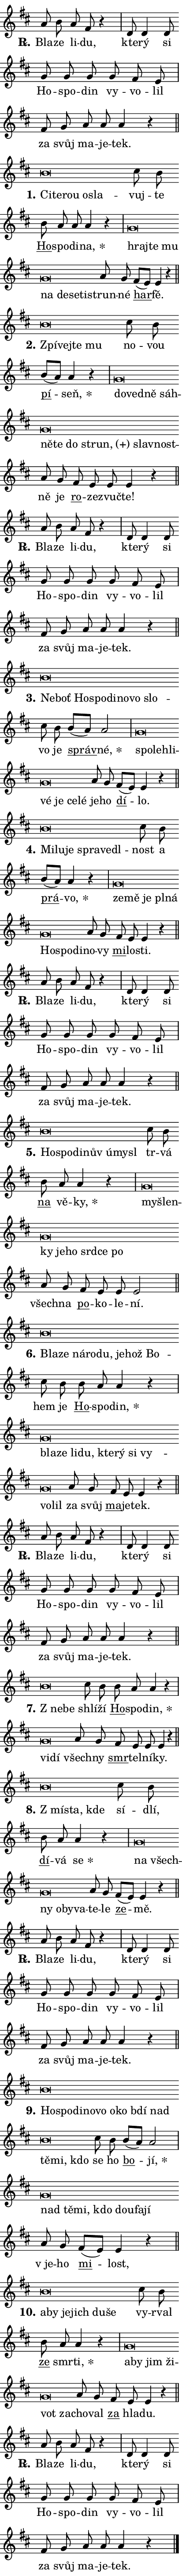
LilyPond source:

\version "2.24.0"
\header { tagline = "" }
\paper {
  indent = 0\cm
  top-margin = 0\cm
  right-margin = 0.13\cm % to fit lyric hyphens
  bottom-margin = 0\cm
  left-margin = 0\cm
  paper-width = 7\cm
  page-breaking = #ly:one-page-breaking
  system-system-spacing.basic-distance = #11
  score-system-spacing.basic-distance = #11
  ragged-last = ##f
}


%% Author: Thomas Morley
%% https://lists.gnu.org/archive/html/lilypond-user/2020-05/msg00002.html
#(define (line-position grob)
"Returns position of @var[grob} in current system:
   @code{'start}, if at first time-step
   @code{'end}, if at last time-step
   @code{'middle} otherwise
"
  (let* ((col (ly:item-get-column grob))
         (ln (ly:grob-object col 'left-neighbor))
         (rn (ly:grob-object col 'right-neighbor))
         (col-to-check-left (if (ly:grob? ln) ln col))
         (col-to-check-right (if (ly:grob? rn) rn col))
         (break-dir-left
           (and
             (ly:grob-property col-to-check-left 'non-musical #f)
             (ly:item-break-dir col-to-check-left)))
         (break-dir-right
           (and
             (ly:grob-property col-to-check-right 'non-musical #f)
             (ly:item-break-dir col-to-check-right))))
        (cond ((eqv? 1 break-dir-left) 'start)
              ((eqv? -1 break-dir-right) 'end)
              (else 'middle))))

#(define (tranparent-at-line-position vctor)
  (lambda (grob)
  "Relying on @code{line-position} select the relevant enry from @var{vctor}.
Used to determine transparency,"
    (case (line-position grob)
      ((end) (not (vector-ref vctor 0)))
      ((middle) (not (vector-ref vctor 1)))
      ((start) (not (vector-ref vctor 2))))))

noteHeadBreakVisibility =
#(define-music-function (break-visibility)(vector?)
"Makes @code{NoteHead}s transparent relying on @var{break-visibility}"
#{
  \override NoteHead.transparent =
    #(tranparent-at-line-position break-visibility)
#})

#(define delete-ledgers-for-transparent-note-heads
  (lambda (grob)
    "Reads whether a @code{NoteHead} is transparent.
If so this @code{NoteHead} is removed from @code{'note-heads} from
@var{grob}, which is supposed to be @code{LedgerLineSpanner}.
As a result ledgers are not printed for this @code{NoteHead}"
    (let* ((nhds-array (ly:grob-object grob 'note-heads))
           (nhds-list
             (if (ly:grob-array? nhds-array)
                 (ly:grob-array->list nhds-array)
                 '()))
           ;; Relies on the transparent-property being done before
           ;; Staff.LedgerLineSpanner.after-line-breaking is executed.
           ;; This is fragile ...
           (to-keep
             (remove
               (lambda (nhd)
                 (ly:grob-property nhd 'transparent #f))
               nhds-list)))
      ;; TODO find a better method to iterate over grob-arrays, similiar
      ;; to filter/remove etc for lists
      ;; For now rebuilt from scratch
      (set! (ly:grob-object grob 'note-heads)  '())
      (for-each
        (lambda (nhd)
          (ly:pointer-group-interface::add-grob grob 'note-heads nhd))
        to-keep))))

squashNotes = {
  \override NoteHead.X-extent = #'(-0.2 . 0.2)
  \override NoteHead.Y-extent = #'(-0.75 . 0)
  \override NoteHead.stencil =
    #(lambda (grob)
       (let ((pos (ly:grob-property grob 'staff-position)))
         (begin
           (if (< pos -7) (display "ERROR: Lower brevis then expected\n") (display ""))
           (if (<= pos -6) ly:text-interface::print ly:note-head::print))))
}
unSquashNotes = {
  \revert NoteHead.X-extent
  \revert NoteHead.Y-extent
  \revert NoteHead.stencil
}

hideNotes = \noteHeadBreakVisibility #begin-of-line-visible
unHideNotes = \noteHeadBreakVisibility #all-visible

% work-around for resetting accidentals
% https://lilypond.org/doc/v2.23/Documentation/notation/displaying-rhythms#unmetered-music
cadenzaMeasure = {
  \cadenzaOff
  \partial 1024 s1024
  \cadenzaOn
}

#(define-markup-command (accent layout props text) (markup?)
  "Underline accented syllable"
  (interpret-markup layout props
    #{\markup \override #'(offset . 4.3) \underline { #text }#}))

responsum = \markup \concat {
  "R" \hspace #-1.05 \path #0.1 #'((moveto 0 0.07) (lineto 0.9 0.8)) \hspace #0.05 "."
}

spaceSize = #0.6828661417322834 % exact space size for TeX Gyre Schola

\layout {
  \context {
    \Staff
    \remove "Time_signature_engraver"
    \override LedgerLineSpanner.after-line-breaking = #delete-ledgers-for-transparent-note-heads
  }
  \context {
    \Lyrics {
      \override LyricSpace.minimum-distance = \spaceSize
      \override LyricText.font-name = #"TeX Gyre Schola"
      \override LyricText.font-size = 1
      \override StanzaNumber.font-name = #"TeX Gyre Schola Bold"
      \override StanzaNumber.font-size = 1
    }
  }
  \context {
    \Score 
    \override NoteHead.text =
      #(lambda (grob) 
        (let ((pos (ly:grob-property grob 'staff-position)))
          #{\markup {
            \combine
              \halign #-0.55 \raise #(if (= pos -6) 0 0.5) \override #'(thickness . 2) \draw-line #'(3.2 . 0)
              \musicglyph "noteheads.sM1"
          }#}))
  }
}

% magnetic-lyrics.ily
%
%   written by
%     Jean Abou Samra <jean@abou-samra.fr>
%     Werner Lemberg <wl@gnu.org>
%
%   adapted by
%     Jiri Hon <jiri.hon@gmail.com>
%
% Version 2022-Apr-15

% https://www.mail-archive.com/lilypond-user@gnu.org/msg149350.html

#(define (Left_hyphen_pointer_engraver context)
   "Collect syllable-hyphen-syllable occurrences in lyrics and store
them in properties.  This engraver only looks to the left.  For
example, if the lyrics input is @code{foo -- bar}, it does the
following.

@itemize @bullet
@item
Set the @code{text} property of the @code{LyricHyphen} grob between
@q{foo} and @q{bar} to @code{foo}.

@item
Set the @code{left-hyphen} property of the @code{LyricText} grob with
text @q{foo} to the @code{LyricHyphen} grob between @q{foo} and
@q{bar}.
@end itemize

Use this auxiliary engraver in combination with the
@code{lyric-@/text::@/apply-@/magnetic-@/offset!} hook."
   (let ((hyphen #f)
         (text #f))
     (make-engraver
      (acknowledgers
       ((lyric-syllable-interface engraver grob source-engraver)
        (set! text grob)))
      (end-acknowledgers
       ((lyric-hyphen-interface engraver grob source-engraver)
        ;(when (not (grob::has-interface grob 'lyric-space-interface))
          (set! hyphen grob)));)
      ((stop-translation-timestep engraver)
       (when (and text hyphen)
         (ly:grob-set-object! text 'left-hyphen hyphen))
       (set! text #f)
       (set! hyphen #f)))))

#(define (lyric-text::apply-magnetic-offset! grob)
   "If the space between two syllables is less than the value in
property @code{LyricText@/.details@/.squash-threshold}, move the right
syllable to the left so that it gets concatenated with the left
syllable.

Use this function as a hook for
@code{LyricText@/.after-@/line-@/breaking} if the
@code{Left_@/hyphen_@/pointer_@/engraver} is active."
   (let ((hyphen (ly:grob-object grob 'left-hyphen #f)))
     (when hyphen
       (let ((left-text (ly:spanner-bound hyphen LEFT)))
         (when (grob::has-interface left-text 'lyric-syllable-interface)
           (let* ((common (ly:grob-common-refpoint grob left-text X))
                  (this-x-ext (ly:grob-extent grob common X))
                  (left-x-ext
                   (begin
                     ;; Trigger magnetism for left-text.
                     (ly:grob-property left-text 'after-line-breaking)
                     (ly:grob-extent left-text common X)))
                  ;; `delta` is the gap width between two syllables.
                  (delta (- (interval-start this-x-ext)
                            (interval-end left-x-ext)))
                  (details (ly:grob-property grob 'details))
                  (threshold (assoc-get 'squash-threshold details 0.2)))
             (when (< delta threshold)
               (let* (;; We have to manipulate the input text so that
                      ;; ligatures crossing syllable boundaries are not
                      ;; disabled.  For languages based on the Latin
                      ;; script this is essentially a beautification.
                      ;; However, for non-Western scripts it can be a
                      ;; necessity.
                      (lt (ly:grob-property left-text 'text))
                      (rt (ly:grob-property grob 'text))
                      (is-space (grob::has-interface hyphen 'lyric-space-interface))
                      (space (if is-space " " ""))
                      (extra-delta (if is-space spaceSize 0))
                      ;; Append new syllable.
                      (ltrt-space (if (and (string? lt) (string? rt))
                                (string-append lt space rt)
                                (make-concat-markup (list lt space rt))))
                      ;; Right-align `ltrt` to the right side.
                      (ltrt-space-markup (grob-interpret-markup
                               grob
                               (make-translate-markup
                                (cons (interval-length this-x-ext) 0)
                                (make-right-align-markup ltrt-space)))))
                 (begin
                   ;; Don't print `left-text`.
                   (ly:grob-set-property! left-text 'stencil #f)
                   ;; Set text and stencil (which holds all collected
                   ;; syllables so far) and shift it to the left.
                   (ly:grob-set-property! grob 'text ltrt-space)
                   (ly:grob-set-property! grob 'stencil ltrt-space-markup)
                   (ly:grob-translate-axis! grob (- (- delta extra-delta)) X))))))))))


#(define (lyric-hyphen::displace-bounds-first grob)
   ;; Make very sure this callback isn't triggered too early.
   (let ((left (ly:spanner-bound grob LEFT))
         (right (ly:spanner-bound grob RIGHT)))
     (ly:grob-property left 'after-line-breaking)
     (ly:grob-property right 'after-line-breaking)
     (ly:lyric-hyphen::print grob)))

squashThreshold = #0.4

\layout {
  \context {
    \Lyrics
    \consists #Left_hyphen_pointer_engraver
    \override LyricText.after-line-breaking =
      #lyric-text::apply-magnetic-offset!
    \override LyricHyphen.stencil = #lyric-hyphen::displace-bounds-first
    \override LyricText.details.squash-threshold = \squashThreshold
    \override LyricHyphen.minimum-distance = 0
    \override LyricHyphen.minimum-length = \squashThreshold
  }
}

squashText = \override LyricText.details.squash-threshold = 9999
unSquashText = \override LyricText.details.squash-threshold = \squashThreshold

leftText = \override LyricText.self-alignment-X = #LEFT
unLeftText = \revert LyricText.self-alignment-X

starOffset = #(lambda (grob) 
                (let ((x_offset (ly:self-alignment-interface::aligned-on-x-parent grob)))
                  (if (= x_offset 0) 0 (+ x_offset 1.2))))

star = #(define-music-function (syllable)(string?)
"Append star separator at the end of a syllable"
#{
  \once \override LyricText.X-offset = #starOffset
  \lyricmode { \markup {
    #syllable
    \override #'((font-name . "TeX Gyre Schola Bold")) \hspace #0.2 \lower #0.65 \larger "*"
  } }
#})

starAccent = #(define-music-function (syllable)(string?)
"Append star separator at the end of a syllable and make accent"
#{
  \once \override LyricText.X-offset = #starOffset
  \lyricmode { \markup {
    \accent #syllable
    \override #'((font-name . "TeX Gyre Schola Bold")) \hspace #0.2 \lower #0.65 \larger "*"
  } }
#})

breath = #(define-music-function (syllable)(string?)
"Append breathing indicator at the end of a syllable"
#{
  \lyricmode { \markup { #syllable "+" } }
#})

optionalBreath = #(define-music-function (syllable)(string?)
"Append optional breathing indicator at the end of a syllable"
#{
  \lyricmode { \markup { #syllable "(+)" } }
#})


\score {
    <<
        \new Voice = "melody" { \cadenzaOn \key d \major \relative { a'8 b a fis r4 \cadenzaMeasure \bar "|" d8 d4 d8 \bar "" g g g \bar "" g fis e \cadenzaMeasure \bar "|" fis g a a a4 r \cadenzaMeasure \bar "||" \break } }
        \new Lyrics \lyricsto "melody" { \lyricmode { \set stanza = \responsum
Bla -- ze li -- du, kte -- rý si Ho -- spo -- din vy -- vo -- lil za svůj ma -- je -- tek. } }
    >>
    \layout {}
}

\score {
    <<
        \new Voice = "melody" { \cadenzaOn \key d \major \relative { \squashNotes b'\breve*1/16 \hideNotes \breve*1/16 \bar "" \breve*1/16 \bar "" \breve*1/16 \breve*1/16 \bar "" \unHideNotes \unSquashNotes cis8 b \bar "" b a a a4 r \cadenzaMeasure \bar "|" \squashNotes g\breve*1/16 \hideNotes \breve*1/16 \bar "" \breve*1/16 \bar "" \breve*1/16 \bar "" \breve*1/16 \bar "" \breve*1/16 \breve*1/16 \bar "" \unHideNotes \unSquashNotes a8 g \bar "" fis[( e)] e4 r \cadenzaMeasure \bar "||" \break } }
        \new Lyrics \lyricsto "melody" { \lyricmode { \set stanza = "1."
\leftText Ci -- \squashText te -- rou o -- sla -- \unLeftText \unSquashText vuj -- te \markup \accent Ho -- spo -- di -- \star na, \leftText hraj -- \squashText te mu na de -- se -- ti -- \unLeftText \unSquashText strun -- né \markup \accent har -- fě. } }
    >>
    \layout {}
}

\score {
    <<
        \new Voice = "melody" { \cadenzaOn \key d \major \relative { \squashNotes b'\breve*1/16 \hideNotes \breve*1/16 \bar "" \breve*1/16 \breve*1/16 \bar "" \unHideNotes \unSquashNotes cis8 b \bar "" b[( a)] a4 r \cadenzaMeasure \bar "|" \squashNotes g\breve*1/16 \hideNotes \breve*1/16 \bar "" \breve*1/16 \bar "" \breve*1/16 \bar "" \breve*1/16 \bar "" \breve*1/16 \bar "" \breve*1/16 \bar "" \breve*1/16 \bar "" \breve*1/16 \breve*1/16 \bar "" \unHideNotes \unSquashNotes a8 g \bar "" fis e e e4 r \cadenzaMeasure \bar "||" \break } }
        \new Lyrics \lyricsto "melody" { \lyricmode { \set stanza = "2."
\leftText Zpí -- \squashText vej -- te mu \unLeftText \unSquashText no -- vou \markup \accent pí -- \star seň, \leftText do -- \squashText ved -- ně sáh -- ně -- te do \optionalBreath strun, slav -- nost -- \unLeftText \unSquashText ně je \markup \accent ro -- ze -- zvuč -- te! } }
    >>
    \layout {}
}

\score {
    <<
        \new Voice = "melody" { \cadenzaOn \key d \major \relative { a'8 b a fis r4 \cadenzaMeasure \bar "|" d8 d4 d8 \bar "" g g g \bar "" g fis e \cadenzaMeasure \bar "|" fis g a a a4 r \cadenzaMeasure \bar "||" \break } }
        \new Lyrics \lyricsto "melody" { \lyricmode { \set stanza = \responsum
Bla -- ze li -- du, kte -- rý si Ho -- spo -- din vy -- vo -- lil za svůj ma -- je -- tek. } }
    >>
    \layout {}
}

\score {
    <<
        \new Voice = "melody" { \cadenzaOn \key d \major \relative { \squashNotes b'\breve*1/16 \hideNotes \breve*1/16 \bar "" \breve*1/16 \bar "" \breve*1/16 \bar "" \breve*1/16 \bar "" \breve*1/16 \bar "" \breve*1/16 \breve*1/16 \bar "" \unHideNotes \unSquashNotes cis8 b \bar "" b[( a)] a2 \cadenzaMeasure \bar "|" \squashNotes g\breve*1/16 \hideNotes \breve*1/16 \bar "" \breve*1/16 \bar "" \breve*1/16 \bar "" \breve*1/16 \bar "" \breve*1/16 \breve*1/16 \bar "" \unHideNotes \unSquashNotes a8 g \bar "" fis[( e)] e4 r \cadenzaMeasure \bar "||" \break } }
        \new Lyrics \lyricsto "melody" { \lyricmode { \set stanza = "3."
\leftText Ne -- \squashText boť Ho -- spo -- di -- no -- vo slo -- \unLeftText \unSquashText vo je \markup \accent správ -- \star né, \leftText spo -- \squashText leh -- li -- vé je ce -- lé \unLeftText \unSquashText je -- ho \markup \accent dí -- lo. } }
    >>
    \layout {}
}

\score {
    <<
        \new Voice = "melody" { \cadenzaOn \key d \major \relative { \squashNotes b'\breve*1/16 \hideNotes \breve*1/16 \bar "" \breve*1/16 \bar "" \breve*1/16 \bar "" \breve*1/16 \breve*1/16 \bar "" \unHideNotes \unSquashNotes cis8 b \bar "" b[( a)] a4 r \cadenzaMeasure \bar "|" \squashNotes g\breve*1/16 \hideNotes \breve*1/16 \bar "" \breve*1/16 \bar "" \breve*1/16 \bar "" \breve*1/16 \bar "" \breve*1/16 \bar "" \breve*1/16 \breve*1/16 \bar "" \unHideNotes \unSquashNotes a8 g \bar "" fis e e4 r \cadenzaMeasure \bar "||" \break } }
        \new Lyrics \lyricsto "melody" { \lyricmode { \set stanza = "4."
\leftText Mi -- \squashText lu -- je spra -- ve -- dl -- \unLeftText \unSquashText nost a \markup \accent prá -- \star vo, \leftText ze -- \squashText mě je pl -- ná Ho -- spo -- di -- \unLeftText \unSquashText no -- vy \markup \accent mi -- lo -- sti. } }
    >>
    \layout {}
}

\score {
    <<
        \new Voice = "melody" { \cadenzaOn \key d \major \relative { a'8 b a fis r4 \cadenzaMeasure \bar "|" d8 d4 d8 \bar "" g g g \bar "" g fis e \cadenzaMeasure \bar "|" fis g a a a4 r \cadenzaMeasure \bar "||" \break } }
        \new Lyrics \lyricsto "melody" { \lyricmode { \set stanza = \responsum
Bla -- ze li -- du, kte -- rý si Ho -- spo -- din vy -- vo -- lil za svůj ma -- je -- tek. } }
    >>
    \layout {}
}

\score {
    <<
        \new Voice = "melody" { \cadenzaOn \key d \major \relative { \squashNotes b'\breve*1/16 \hideNotes \breve*1/16 \bar "" \breve*1/16 \bar "" \breve*1/16 \bar "" \breve*1/16 \bar "" \breve*1/16 \breve*1/16 \bar "" \unHideNotes \unSquashNotes cis8 b \bar "" b a a4 r \cadenzaMeasure \bar "|" \squashNotes g\breve*1/16 \hideNotes \breve*1/16 \bar "" \breve*1/16 \bar "" \breve*1/16 \bar "" \breve*1/16 \bar "" \breve*1/16 \bar "" \breve*1/16 \breve*1/16 \bar "" \unHideNotes \unSquashNotes a8 g \bar "" fis e e e2 \cadenzaMeasure \bar "||" \break } }
        \new Lyrics \lyricsto "melody" { \lyricmode { \set stanza = "5."
\leftText Ho -- \squashText spo -- di -- nův ú -- my -- sl \unLeftText \unSquashText tr -- vá \markup \accent na vě -- \star ky, \leftText my -- \squashText šlen -- ky je -- ho srd -- ce po \unLeftText \unSquashText všech -- na \markup \accent po -- ko -- le -- ní. } }
    >>
    \layout {}
}

\score {
    <<
        \new Voice = "melody" { \cadenzaOn \key d \major \relative { \squashNotes b'\breve*1/16 \hideNotes \breve*1/16 \bar "" \breve*1/16 \bar "" \breve*1/16 \bar "" \breve*1/16 \bar "" \breve*1/16 \bar "" \breve*1/16 \breve*1/16 \bar "" \unHideNotes \unSquashNotes cis8 b \bar "" b a a4 r \cadenzaMeasure \bar "|" \squashNotes g\breve*1/16 \hideNotes \breve*1/16 \bar "" \breve*1/16 \bar "" \breve*1/16 \bar "" \breve*1/16 \bar "" \breve*1/16 \bar "" \breve*1/16 \bar "" \breve*1/16 \bar "" \breve*1/16 \breve*1/16 \bar "" \unHideNotes \unSquashNotes a8 g \bar "" fis e e4 r \cadenzaMeasure \bar "||" \break } }
        \new Lyrics \lyricsto "melody" { \lyricmode { \set stanza = "6."
\leftText Bla -- \squashText ze ná -- ro -- du, je -- hož Bo -- \unLeftText \unSquashText hem je \markup \accent Ho -- spo -- \star din, \leftText bla -- \squashText ze li -- du, kte -- rý si vy -- vo -- lil \unLeftText \unSquashText za svůj \markup \accent ma -- je -- tek. } }
    >>
    \layout {}
}

\score {
    <<
        \new Voice = "melody" { \cadenzaOn \key d \major \relative { a'8 b a fis r4 \cadenzaMeasure \bar "|" d8 d4 d8 \bar "" g g g \bar "" g fis e \cadenzaMeasure \bar "|" fis g a a a4 r \cadenzaMeasure \bar "||" \break } }
        \new Lyrics \lyricsto "melody" { \lyricmode { \set stanza = \responsum
Bla -- ze li -- du, kte -- rý si Ho -- spo -- din vy -- vo -- lil za svůj ma -- je -- tek. } }
    >>
    \layout {}
}

\score {
    <<
        \new Voice = "melody" { \cadenzaOn \key d \major \relative { \squashNotes b'\breve*1/16 \hideNotes \breve*1/16 \bar "" \unHideNotes \unSquashNotes cis8 b \bar "" b a a4 r \cadenzaMeasure \bar "|" \squashNotes g\breve*1/16 \hideNotes \breve*1/16 \bar "" \unHideNotes \unSquashNotes a8 g \bar "" fis e e e4 r \cadenzaMeasure \bar "||" \break } }
        \new Lyrics \lyricsto "melody" { \lyricmode { \set stanza = "7."
\leftText "Z ne" -- \squashText be \unLeftText \unSquashText shlí -- ží \markup \accent Ho -- spo -- \star din, \leftText vi -- \squashText dí \unLeftText \unSquashText všech -- ny \markup \accent smr -- tel -- ní -- ky. } }
    >>
    \layout {}
}

\score {
    <<
        \new Voice = "melody" { \cadenzaOn \key d \major \relative { \squashNotes b'\breve*1/16 \hideNotes \breve*1/16 \breve*1/16 \bar "" \unHideNotes \unSquashNotes cis8 b \bar "" b a a4 r \cadenzaMeasure \bar "|" \squashNotes g\breve*1/16 \hideNotes \breve*1/16 \bar "" \breve*1/16 \bar "" \breve*1/16 \bar "" \breve*1/16 \breve*1/16 \bar "" \unHideNotes \unSquashNotes a8 g \bar "" fis[( e)] e4 r \cadenzaMeasure \bar "||" \break } }
        \new Lyrics \lyricsto "melody" { \lyricmode { \set stanza = "8."
\leftText "Z mí" -- \squashText sta, kde \unLeftText \unSquashText sí -- dlí, \markup \accent dí -- vá \star se \leftText na \squashText všech -- ny o -- by -- va -- \unLeftText \unSquashText te -- le \markup \accent ze -- mě. } }
    >>
    \layout {}
}

\score {
    <<
        \new Voice = "melody" { \cadenzaOn \key d \major \relative { a'8 b a fis r4 \cadenzaMeasure \bar "|" d8 d4 d8 \bar "" g g g \bar "" g fis e \cadenzaMeasure \bar "|" fis g a a a4 r \cadenzaMeasure \bar "||" \break } }
        \new Lyrics \lyricsto "melody" { \lyricmode { \set stanza = \responsum
Bla -- ze li -- du, kte -- rý si Ho -- spo -- din vy -- vo -- lil za svůj ma -- je -- tek. } }
    >>
    \layout {}
}

\score {
    <<
        \new Voice = "melody" { \cadenzaOn \key d \major \relative { \squashNotes b'\breve*1/16 \hideNotes \breve*1/16 \bar "" \breve*1/16 \bar "" \breve*1/16 \bar "" \breve*1/16 \bar "" \breve*1/16 \bar "" \breve*1/16 \bar "" \breve*1/16 \bar "" \breve*1/16 \bar "" \breve*1/16 \bar "" \breve*1/16 \breve*1/16 \bar "" \unHideNotes \unSquashNotes cis8 b \bar "" b[( a)] a2 \cadenzaMeasure \bar "|" \squashNotes g\breve*1/16 \hideNotes \breve*1/16 \bar "" \breve*1/16 \bar "" \breve*1/16 \bar "" \breve*1/16 \bar "" \breve*1/16 \breve*1/16 \bar "" \unHideNotes \unSquashNotes a8 g \bar "" fis[( e)] e4 r \cadenzaMeasure \bar "||" \break } }
        \new Lyrics \lyricsto "melody" { \lyricmode { \set stanza = "9."
\leftText Ho -- \squashText spo -- di -- no -- vo o -- ko bdí nad tě -- mi, kdo \unLeftText \unSquashText se ho \markup \accent bo -- \star jí, \leftText nad \squashText tě -- mi, kdo dou -- fa -- jí \unLeftText \unSquashText "v je" -- ho \markup \accent mi -- lost, } }
    >>
    \layout {}
}

\score {
    <<
        \new Voice = "melody" { \cadenzaOn \key d \major \relative { \squashNotes b'\breve*1/16 \hideNotes \breve*1/16 \bar "" \breve*1/16 \bar "" \breve*1/16 \bar "" \breve*1/16 \breve*1/16 \bar "" \unHideNotes \unSquashNotes cis8 b \bar "" b a a4 r \cadenzaMeasure \bar "|" \squashNotes g\breve*1/16 \hideNotes \breve*1/16 \bar "" \breve*1/16 \bar "" \breve*1/16 \bar "" \breve*1/16 \breve*1/16 \bar "" \unHideNotes \unSquashNotes a8 g \bar "" fis e e4 r \cadenzaMeasure \bar "||" \break } }
        \new Lyrics \lyricsto "melody" { \lyricmode { \set stanza = "10."
\leftText a -- \squashText by je -- jich du -- še \unLeftText \unSquashText vy -- rval \markup \accent ze smr -- \star ti, \leftText a -- \squashText by jim ži -- vot za -- \unLeftText \unSquashText cho -- val \markup \accent za hla -- du. } }
    >>
    \layout {}
}

\score {
    <<
        \new Voice = "melody" { \cadenzaOn \key d \major \relative { a'8 b a fis r4 \cadenzaMeasure \bar "|" d8 d4 d8 \bar "" g g g \bar "" g fis e \cadenzaMeasure \bar "|" fis g a a a4 r \cadenzaMeasure \bar "||" \break } \bar "|." }
        \new Lyrics \lyricsto "melody" { \lyricmode { \set stanza = \responsum
Bla -- ze li -- du, kte -- rý si Ho -- spo -- din vy -- vo -- lil za svůj ma -- je -- tek. } }
    >>
    \layout {}
}
